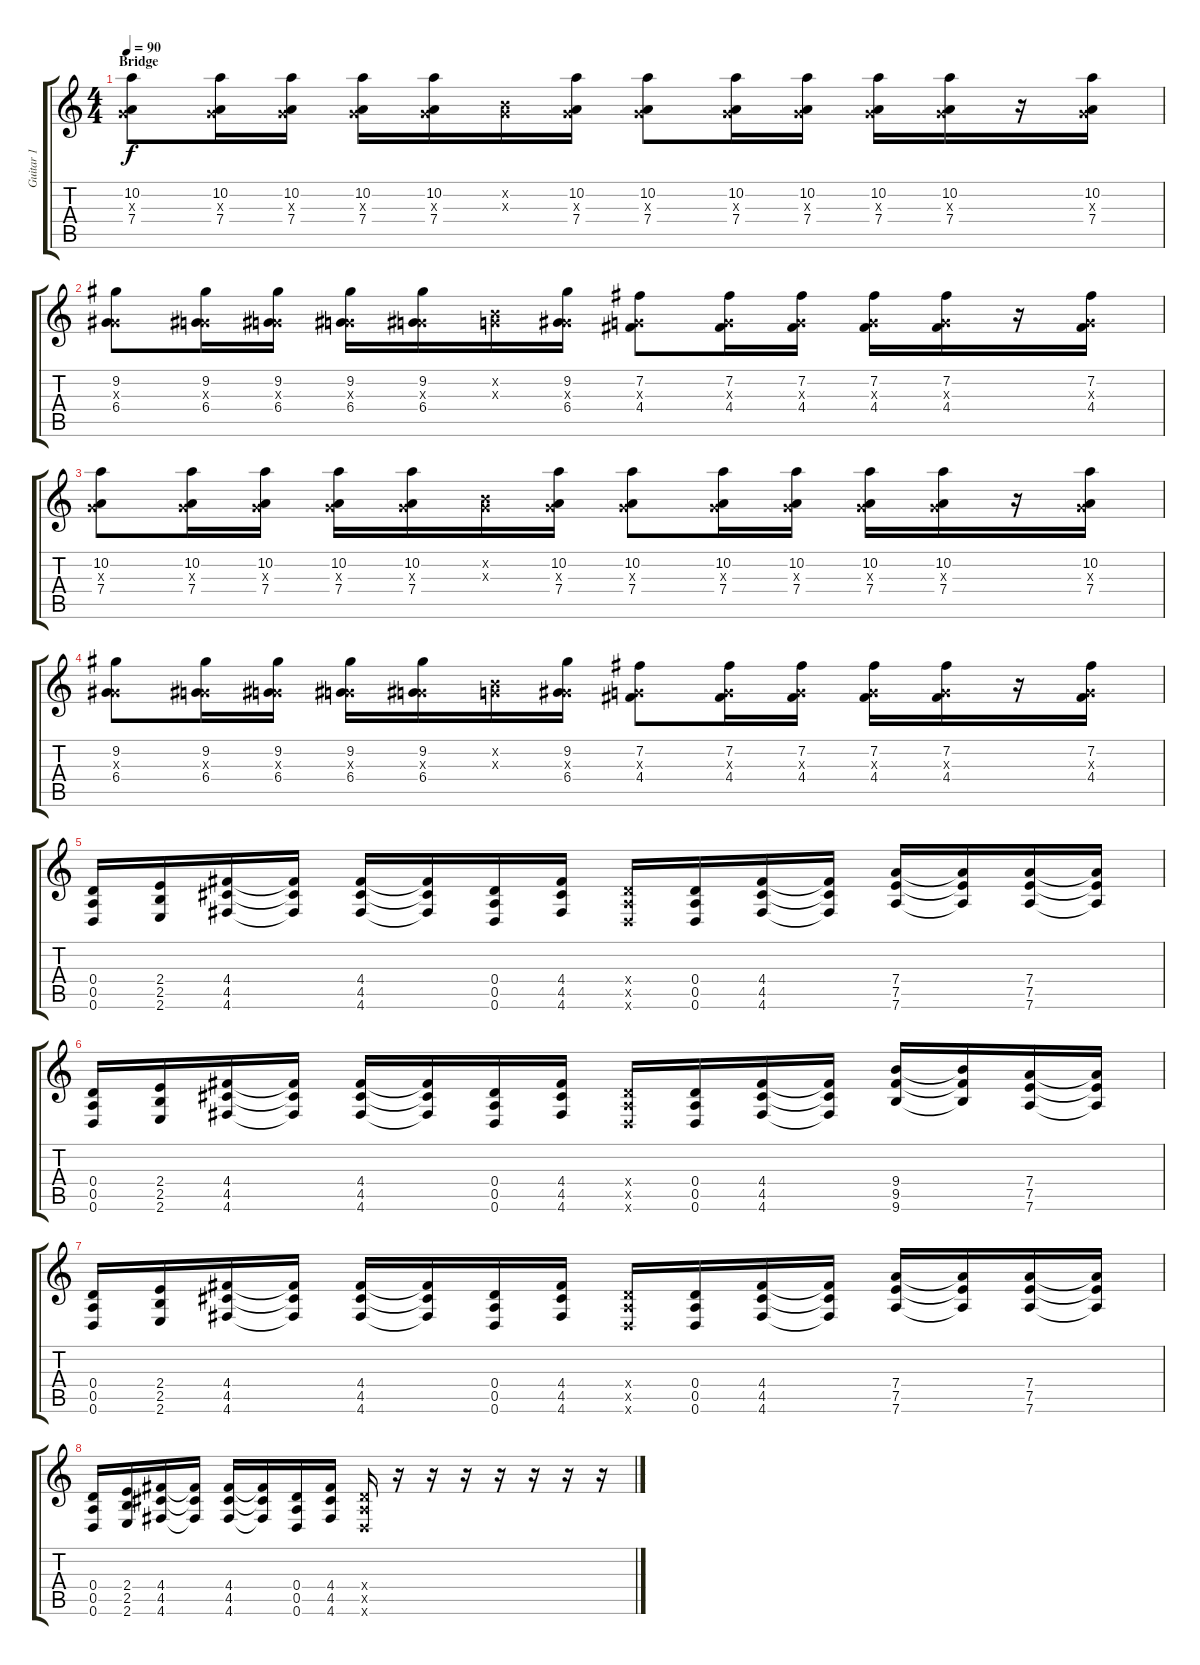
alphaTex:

\track ("Guitar 1" "Guitar 1") {instrument distortionguitar}
\staff {score tabs}
\tuning (E4 B3 G3 D3 A2 D2) {hide}
\ts (4 4)
\section ("" "Bridge")
\tempo 90
\clef g2
\ks c
(10.2 0.3{x} 7.4).8{dy f} (10.2 0.3{x} 7.4).16 (10.2 0.3{x} 7.4).16 (10.2 0.3{x} 7.4).16 (10.2 0.3{x} 7.4).16 (0.2{x} 0.3{x}).16 (10.2 0.3{x} 7.4).16 (10.2 0.3{x} 7.4).8 (10.2 0.3{x} 7.4).16 (10.2 0.3{x} 7.4).16 (10.2 0.3{x} 7.4).16 (10.2 0.3{x} 7.4).16 r.16 (10.2 0.3{x} 7.4).16 |
(9.2 0.3{x} 6.4).8 (9.2 0.3{x} 6.4).16 (9.2 0.3{x} 6.4).16 (9.2 0.3{x} 6.4).16 (9.2 0.3{x} 6.4).16 (0.2{x} 0.3{x}).16 (9.2 0.3{x} 6.4).16 (7.2 0.3{x} 4.4).8 (7.2 0.3{x} 4.4).16 (7.2 0.3{x} 4.4).16 (7.2 0.3{x} 4.4).16 (7.2 0.3{x} 4.4).16 r.16 (7.2 0.3{x} 4.4).16 |
(10.2 0.3{x} 7.4).8 (10.2 0.3{x} 7.4).16 (10.2 0.3{x} 7.4).16 (10.2 0.3{x} 7.4).16 (10.2 0.3{x} 7.4).16 (0.2{x} 0.3{x}).16 (10.2 0.3{x} 7.4).16 (10.2 0.3{x} 7.4).8 (10.2 0.3{x} 7.4).16 (10.2 0.3{x} 7.4).16 (10.2 0.3{x} 7.4).16 (10.2 0.3{x} 7.4).16 r.16 (10.2 0.3{x} 7.4).16 |
(9.2 0.3{x} 6.4).8 (9.2 0.3{x} 6.4).16 (9.2 0.3{x} 6.4).16 (9.2 0.3{x} 6.4).16 (9.2 0.3{x} 6.4).16 (0.2{x} 0.3{x}).16 (9.2 0.3{x} 6.4).16 (7.2 0.3{x} 4.4).8 (7.2 0.3{x} 4.4).16 (7.2 0.3{x} 4.4).16 (7.2 0.3{x} 4.4).16 (7.2 0.3{x} 4.4).16 r.16 (7.2 0.3{x} 4.4).16 |
(0.4 0.5 0.6).16 (2.4 2.5 2.6).16 (4.4 4.5 4.6).16 (4.4{t} 4.5{t} 4.6{t}).16 (4.4 4.5 4.6).16 (4.4{t} 4.5{t} 4.6{t}).16 (0.4 0.5 0.6).16 (4.4 4.5 4.6).16 (0.4{x} 0.5{x} 0.6{x}).16 (0.4 0.5 0.6).16 (4.4 4.5 4.6).16 (4.4{t} 4.5{t} 4.6{t}).16 (7.4 7.5 7.6).16 (7.4{t} 7.5{t} 7.6{t}).16 (7.4 7.5 7.6).16 (7.4{t} 7.5{t} 7.6{t}).16 |
(0.4 0.5 0.6).16 (2.4 2.5 2.6).16 (4.4 4.5 4.6).16 (4.4{t} 4.5{t} 4.6{t}).16 (4.4 4.5 4.6).16 (4.4{t} 4.5{t} 4.6{t}).16 (0.4 0.5 0.6).16 (4.4 4.5 4.6).16 (0.4{x} 0.5{x} 0.6{x}).16 (0.4 0.5 0.6).16 (4.4 4.5 4.6).16 (4.4{t} 4.5{t} 4.6{t}).16 (9.4 9.5 9.6).16 (9.4{t} 9.5{t} 9.6{t}).16 (7.4 7.5 7.6).16 (7.4{t} 7.5{t} 7.6{t}).16 |
(0.4 0.5 0.6).16 (2.4 2.5 2.6).16 (4.4 4.5 4.6).16 (4.4{t} 4.5{t} 4.6{t}).16 (4.4 4.5 4.6).16 (4.4{t} 4.5{t} 4.6{t}).16 (0.4 0.5 0.6).16 (4.4 4.5 4.6).16 (0.4{x} 0.5{x} 0.6{x}).16 (0.4 0.5 0.6).16 (4.4 4.5 4.6).16 (4.4{t} 4.5{t} 4.6{t}).16 (7.4 7.5 7.6).16 (7.4{t} 7.5{t} 7.6{t}).16 (7.4 7.5 7.6).16 (7.4{t} 7.5{t} 7.6{t}).16 |
(0.4 0.5 0.6).16 (2.4 2.5 2.6).16 (4.4 4.5 4.6).16 (4.4{t} 4.5{t} 4.6{t}).16 (4.4 4.5 4.6).16 (4.4{t} 4.5{t} 4.6{t}).16 (0.4 0.5 0.6).16 (4.4 4.5 4.6).16 (0.4{x} 0.5{x} 0.6{x}).16 r.16 r.16 r.16 r.16 r.16 r.16 r.16
